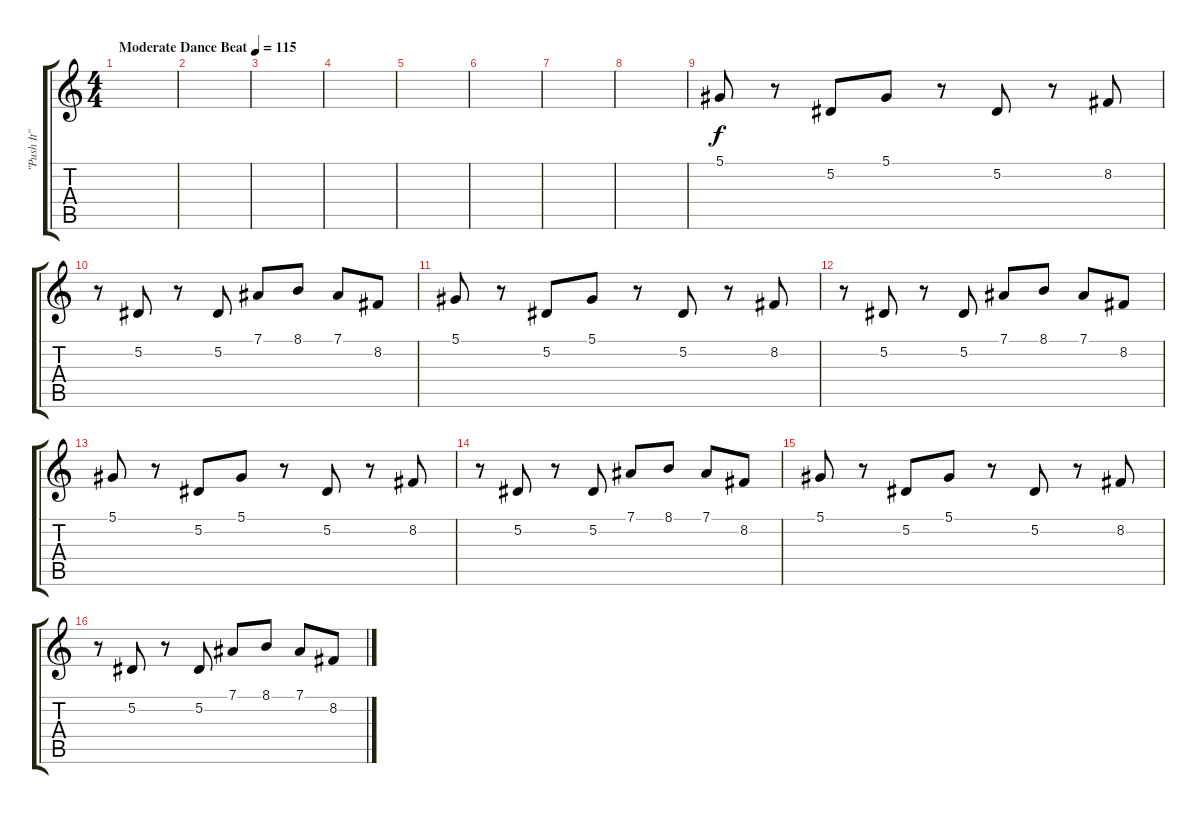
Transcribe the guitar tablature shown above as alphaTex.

\track ("\"Push It\" Riff" "\"Push It\" ") {instrument pad7halo}
\staff {score tabs}
\tuning (Eb4 Bb3 Gb3 Db3 Ab2 Eb2) {hide}
\ts (4 4)
\tempo (115 "Moderate Dance Beat")
\clef g2
\ks c
|
|
|
|
|
|
|
|
5.1.8 r.8 5.2.8 5.1.8 r.8 5.2.8 r.8 8.2.8 |
r.8 5.2.8 r.8 5.2.8 7.1.8 8.1.8 7.1.8 8.2.8 |
5.1.8 r.8 5.2.8 5.1.8 r.8 5.2.8 r.8 8.2.8 |
r.8 5.2.8 r.8 5.2.8 7.1.8 8.1.8 7.1.8 8.2.8 |
5.1.8 r.8 5.2.8 5.1.8 r.8 5.2.8 r.8 8.2.8 |
r.8 5.2.8 r.8 5.2.8 7.1.8 8.1.8 7.1.8 8.2.8 |
5.1.8 r.8 5.2.8 5.1.8 r.8 5.2.8 r.8 8.2.8 |
r.8 5.2.8 r.8 5.2.8 7.1.8 8.1.8 7.1.8 8.2.8
